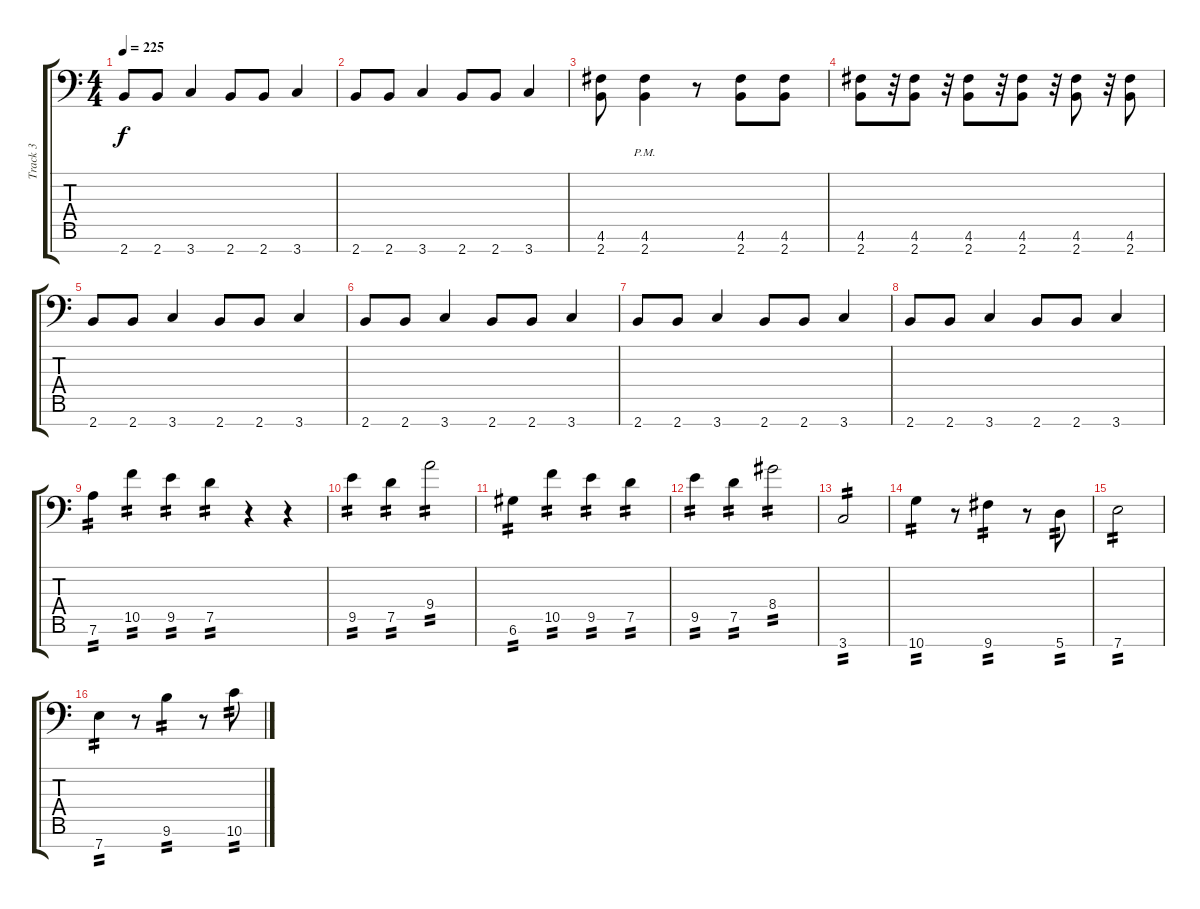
\track ("Track 3" "Track 3") {instrument distortionguitar}
\staff {score tabs}
\tuning (D4 A3 F3 C3 G2 D2 A1) {hide}
\ts (4 4)
\tempo 225
\clef f4
\ks c
2.7.8{dy f} 2.7.8 3.7.4 2.7.8 2.7.8 3.7.4 |
2.7.8 2.7.8 3.7.4 2.7.8 2.7.8 3.7.4 |
(4.6 2.7).8 (4.6{pm} 2.7{pm}).4 r.8 (4.6 2.7).8 (4.6 2.7).8 |
(4.6 2.7).8 r.32 (4.6 2.7).8 r.32 (4.6 2.7).8 r.32 (4.6 2.7).8 r.32 (4.6 2.7).8 r.32 (4.6 2.7).8 |
2.7.8 2.7.8 3.7.4 2.7.8 2.7.8 3.7.4 |
2.7.8 2.7.8 3.7.4 2.7.8 2.7.8 3.7.4 |
2.7.8 2.7.8 3.7.4 2.7.8 2.7.8 3.7.4 |
2.7.8 2.7.8 3.7.4 2.7.8 2.7.8 3.7.4 |
7.6.4{tp 2} 10.5.4{tp 2} 9.5.4{tp 2} 7.5.4{tp 2} r.4 r.4 |
9.5.4{tp 2} 7.5.4{tp 2} 9.4.2{tp 2} |
6.6.4{tp 2} 10.5.4{tp 2} 9.5.4{tp 2} 7.5.4{tp 2} |
9.5.4{tp 2} 7.5.4{tp 2} 8.4.2{tp 2} |
3.7.2{tp 2} |
10.7.4{tp 2} r.8 9.7.4{tp 2} r.8 5.7.8{tp 2} |
7.7.2{tp 2} |
7.7.4{tp 2} r.8 9.6.4{tp 2} r.8 10.6.8{tp 2}
